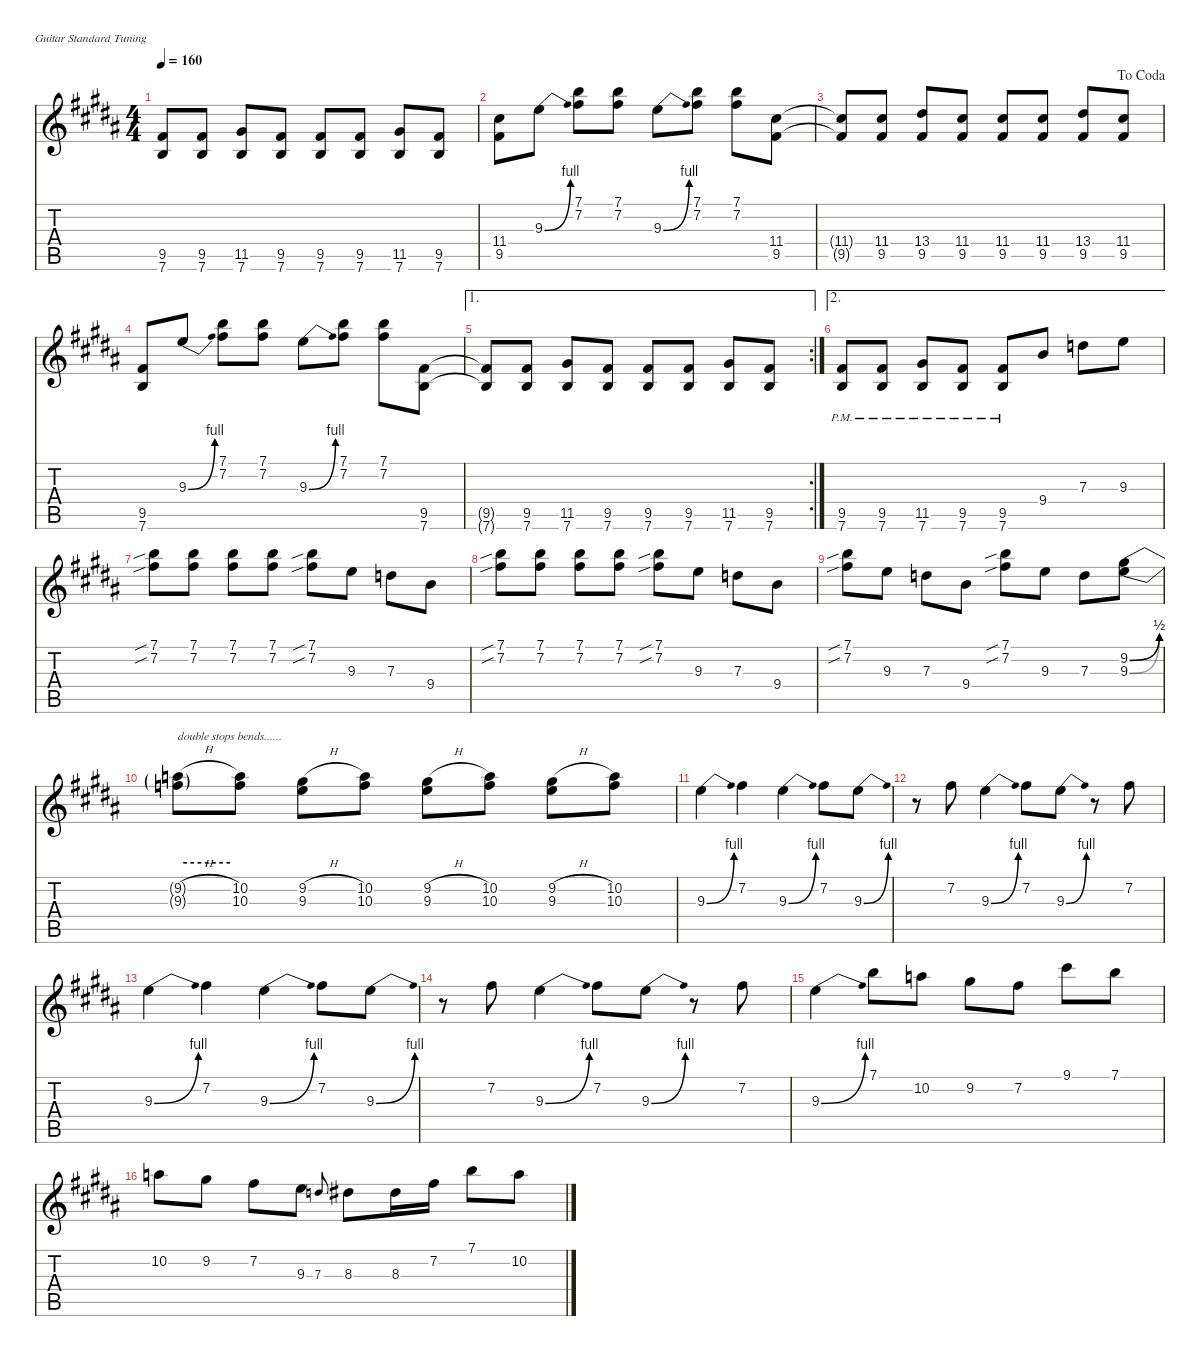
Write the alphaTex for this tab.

\defaultSystemsLayout 4
\hideDynamics
\bracketExtendMode nobrackets
\singleTrackTrackNamePolicy hidden
\multiTrackTrackNamePolicy hidden
\otherSystemsTrackNameOrientation horizontal
\track ("Electric Guitar" "E-Gt") {defaultSystemsLayout 4 mute instrument overdrivenguitar}
\staff {score tabs}
\tuning (E4 B3 G3 D3 A2 E2)
\ts (4 4)
\tempo 160
\clef g2
\ks b
(9.5{t acc #} 7.6{t acc forcenatural}).8{dy mf beam Up} (7.6{acc forcenatural} 9.5{acc #}).8{beam Up} (7.6{acc forcenatural} 11.5{acc #}).8{beam Up} (7.6{acc forcenatural} 9.5{acc #}).8{beam Up} (7.6{acc forcenatural} 9.5{acc #}).8{beam Up} (7.6{acc forcenatural} 9.5{acc #}).8{beam Up} (7.6{acc forcenatural} 11.5{acc #}).8{beam Up} (7.6{acc forcenatural} 9.5{acc #}).8{beam Up} |
(9.5{acc #} 11.4{acc #}).8{beam Down} 9.3{be (bend 0 0 15 4) acc forcenatural}.8{beam Down} (7.1{acc forcenatural} 7.2{acc #}).8{beam Down} (7.2{acc #} 7.1{acc forcenatural}).8{beam Down} 9.3{be (bend 0 0 15 4) acc forcenatural}.8{beam Down} (7.1{acc forcenatural} 7.2{acc #}).8{beam Down} (7.2{acc #} 7.1{acc forcenatural}).8{beam Down} (9.5{acc #} 11.4{acc #}).8{beam Down} |
\jump dacoda
(11.4{t acc #} 9.5{t acc #}).8{beam Up} (9.5{acc #} 11.4{acc #}).8{beam Up} (9.5{acc #} 13.4{acc #}).8{beam Up} (9.5{acc #} 11.4{acc #}).8{beam Up} (9.5{acc #} 11.4{acc #}).8{beam Up} (9.5{acc #} 11.4{acc #}).8{beam Up} (9.5{acc #} 13.4{acc #}).8{beam Up} (9.5{acc #} 11.4{acc #}).8{beam Up} |
(7.6{acc forcenatural} 9.5{acc #}).8{beam Up} 9.3{be (bend 0 0 15 4) acc forcenatural}.8{beam Up} (7.1{acc forcenatural} 7.2{acc #}).8{beam Down} (7.2{acc #} 7.1{acc forcenatural}).8{beam Down} 9.3{be (bend 0 0 15 4) acc forcenatural}.8{beam Down} (7.1{acc forcenatural} 7.2{acc #}).8{beam Down} (7.2{acc #} 7.1{acc forcenatural}).8{beam Down} (7.6{acc forcenatural} 9.5{acc #}).8{beam Down} |
\ae 1
\rc 2
(9.5{t acc #} 7.6{t acc forcenatural}).8{beam Up} (7.6{acc forcenatural} 9.5{acc #}).8{beam Up} (7.6{acc forcenatural} 11.5{acc #}).8{beam Up} (7.6{acc forcenatural} 9.5{acc #}).8{beam Up} (7.6{acc forcenatural} 9.5{acc #}).8{beam Up} (7.6{acc forcenatural} 9.5{acc #}).8{beam Up} (7.6{acc forcenatural} 11.5{acc #}).8{beam Up} (7.6{acc forcenatural} 9.5{acc #}).8{beam Up} |
\ae 2
(7.6{pm acc forcenatural} 9.5{pm acc #}).8{beam Up} (7.6{pm acc forcenatural} 9.5{pm acc #}).8{beam Up} (7.6{pm acc forcenatural} 11.5{pm acc #}).8{beam Up} (7.6{pm acc forcenatural} 9.5{pm acc #}).8{beam Up} (7.6{pm acc forcenatural} 9.5{pm acc #}).8{beam Up} 9.4{acc forcenatural}.8{beam Up} 7.3{acc forcenatural}.8{beam Down} 9.3{acc forcenatural}.8{beam Down} |
(7.1{sib acc forcenatural} 7.2{sib acc #}).8{beam Down} (7.1{acc forcenatural} 7.2{acc #}).8{beam Down} (7.1{acc forcenatural} 7.2{acc #}).8{beam Down} (7.1{acc forcenatural} 7.2{acc #}).8{beam Down} (7.1{sib acc forcenatural} 7.2{sib acc #}).8{beam Down} 9.3{acc forcenatural}.8{beam Down} 7.3{acc forcenatural}.8{beam Down} 9.4{acc forcenatural}.8{beam Down} |
(7.1{sib acc forcenatural} 7.2{sib acc #}).8{beam Down} (7.1{acc forcenatural} 7.2{acc #}).8{beam Down} (7.1{acc forcenatural} 7.2{acc #}).8{beam Down} (7.1{acc forcenatural} 7.2{acc #}).8{beam Down} (7.1{sib acc forcenatural} 7.2{sib acc #}).8{beam Down} 9.3{acc forcenatural}.8{beam Down} 7.3{acc forcenatural}.8{beam Down} 9.4{acc forcenatural}.8{beam Down} |
(7.1{sib acc forcenatural} 7.2{sib acc #}).8{beam Down} 9.3{acc forcenatural}.8{beam Down} 7.3{acc forcenatural}.8{beam Down} 9.4{acc forcenatural}.8{beam Down} (7.1{sib acc forcenatural} 7.2{sib acc #}).8{beam Down} 9.3{acc forcenatural}.8{beam Down} 7.3{acc forcenatural}.8{beam Down} (9.3{be (bend 0 0 13.799999999999999 2) acc forcenatural} 9.2{be (bend 0 0 13.2 2) acc #}).8{beam Down} |
(9.3{be (hold 0 2 14.399999999999999 2) h t} 9.2{be (hold 0 2 13.799999999999999 2) h t}).8{txt "double stops bends......" beam Down} (10.2{acc forcenatural} 10.3{acc forcenatural}).8{beam Down} (9.3{h acc forcenatural} 9.2{h acc #}).8{beam Down} (10.2{acc forcenatural} 10.3{acc forcenatural}).8{beam Down} (9.3{h acc forcenatural} 9.2{h acc #}).8{beam Down} (10.2{acc forcenatural} 10.3{acc forcenatural}).8{beam Down} (9.3{h acc forcenatural} 9.2{h acc #}).8{beam Down} (10.2{acc forcenatural} 10.3{acc forcenatural}).8{beam Down} |
9.3{be (bend 0 0 15 4) acc forcenatural}.4{beam Down} 7.2{acc #}.4{beam Down} 9.3{be (bend 0 0 15 4) acc forcenatural}.4{beam Down} 7.2{acc #}.8{beam Down} 9.3{be (bend 0 0 15 4) acc forcenatural}.8{beam Down} |
r.8{beam Down} 7.2{acc #}.8{beam Down} 9.3{be (bend 0 0 15 4) acc forcenatural}.4{beam Down} 7.2{acc #}.8{beam Down} 9.3{be (bend 0 0 15 4) acc forcenatural}.8{beam Down} r.8{beam Down} 7.2{acc #}.8{beam Down} |
9.3{be (bend 0 0 15 4) acc forcenatural}.4{beam Down} 7.2{acc #}.4{beam Down} 9.3{be (bend 0 0 15 4) acc forcenatural}.4{beam Down} 7.2{acc #}.8{beam Down} 9.3{be (bend 0 0 15 4) acc forcenatural}.8{beam Down} |
r.8{beam Down} 7.2{acc #}.8{beam Down} 9.3{be (bend 0 0 15 4) acc forcenatural}.4{beam Down} 7.2{acc #}.8{beam Down} 9.3{be (bend 0 0 15 4) acc forcenatural}.8{beam Down} r.8{beam Down} 7.2{acc #}.8{beam Down} |
9.3{be (bend 0 0 15 4) acc forcenatural}.4{beam Down} 7.1{acc forcenatural}.8{beam Down} 10.2{acc forcenatural}.8{beam Down} 9.2{acc #}.8{beam Down} 7.2{acc #}.8{beam Down} 9.1{acc #}.8{beam Down} 7.1{acc forcenatural}.8{beam Down} |
10.2{acc forcenatural}.8{beam Down} 9.2{acc #}.8{beam Down} 7.2{acc #}.8{beam Down} 9.3{acc forcenatural}.8{beam Down} 7.3{acc forcenatural}.8{gr onbeat beam Up} 8.3{acc #}.8{beam Down} 8.3{acc #}.16{beam Down} 7.2{acc #}.16{beam Down} 7.1{acc forcenatural}.8{beam Down} 10.2{acc forcenatural}.8{beam Down}
